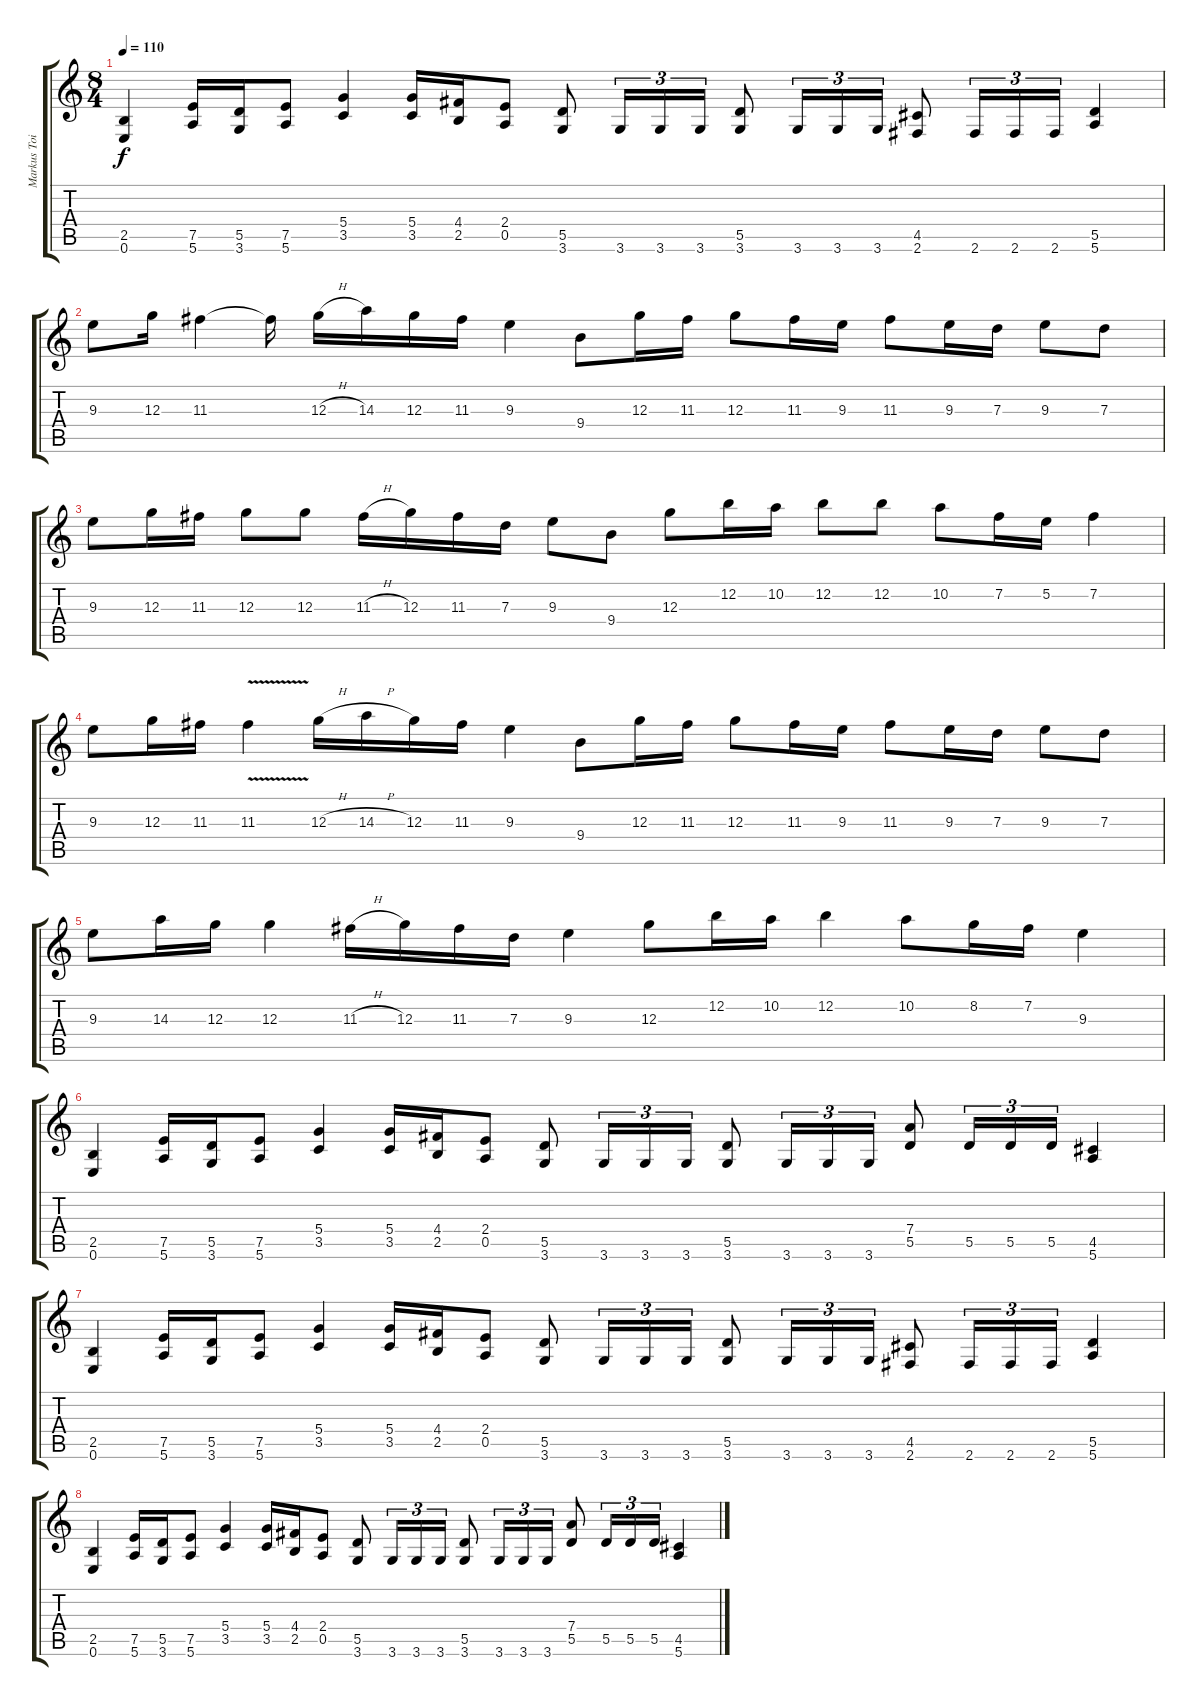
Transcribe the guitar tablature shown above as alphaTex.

\track ("Markus Toivonen" "Markus Toi") {instrument distortionguitar}
\staff {score tabs}
\tuning (E4 B3 G3 D3 A2 E2) {hide}
\ts (8 4)
\tempo 110
\clef g2
\ks c
(2.5 0.6).4{dy f} (7.5 5.6).16 (5.5 3.6).16 (7.5 5.6).8 (5.4 3.5).4 (5.4 3.5).16 (4.4 2.5).16 (2.4 0.5).8 (5.5 3.6).8 3.6.16{tu (3 2)} 3.6.16{tu (3 2)} 3.6.16{tu (3 2)} (5.5 3.6).8 3.6.16{tu (3 2)} 3.6.16{tu (3 2)} 3.6.16{tu (3 2)} (4.5 2.6).8 2.6.16{tu (3 2)} 2.6.16{tu (3 2)} 2.6.16{tu (3 2)} (5.5 5.6).4 |
9.3.8 12.3.16 11.3.4 11.3{t}.16 12.3{h}.16 14.3.16 12.3.16 11.3.16 9.3.4 9.4.8 12.3.16 11.3.16 12.3.8 11.3.16 9.3.16 11.3.8 9.3.16 7.3.16 9.3.8 7.3.8 |
9.3.8 12.3.16 11.3.16 12.3.8 12.3.8 11.3{h}.16 12.3.16 11.3.16 7.3.16 9.3.8 9.4.8 12.3.8 12.2.16 10.2.16 12.2.8 12.2.8 10.2.8 7.2.16 5.2.16 7.2.4 |
9.3.8 12.3.16 11.3.16 11.3{v}.4 12.3{h}.16 14.3{h}.16 12.3.16 11.3.16 9.3.4 9.4.8 12.3.16 11.3.16 12.3.8 11.3.16 9.3.16 11.3.8 9.3.16 7.3.16 9.3.8 7.3.8 |
9.3.8 14.3.16 12.3.16 12.3.4 11.3{h}.16 12.3.16 11.3.16 7.3.16 9.3.4 12.3.8 12.2.16 10.2.16 12.2.4 10.2.8 8.2.16 7.2.16 9.3.4 |
(2.5 0.6).4 (7.5 5.6).16 (5.5 3.6).16 (7.5 5.6).8 (5.4 3.5).4 (5.4 3.5).16 (4.4 2.5).16 (2.4 0.5).8 (5.5 3.6).8 3.6.16{tu (3 2)} 3.6.16{tu (3 2)} 3.6.16{tu (3 2)} (5.5 3.6).8 3.6.16{tu (3 2)} 3.6.16{tu (3 2)} 3.6.16{tu (3 2)} (7.4 5.5).8 5.5.16{tu (3 2)} 5.5.16{tu (3 2)} 5.5.16{tu (3 2)} (4.5 5.6).4 |
(2.5 0.6).4 (7.5 5.6).16 (5.5 3.6).16 (7.5 5.6).8 (5.4 3.5).4 (5.4 3.5).16 (4.4 2.5).16 (2.4 0.5).8 (5.5 3.6).8 3.6.16{tu (3 2)} 3.6.16{tu (3 2)} 3.6.16{tu (3 2)} (5.5 3.6).8 3.6.16{tu (3 2)} 3.6.16{tu (3 2)} 3.6.16{tu (3 2)} (4.5 2.6).8 2.6.16{tu (3 2)} 2.6.16{tu (3 2)} 2.6.16{tu (3 2)} (5.5 5.6).4 |
(2.5 0.6).4 (7.5 5.6).16 (5.5 3.6).16 (7.5 5.6).8 (5.4 3.5).4 (5.4 3.5).16 (4.4 2.5).16 (2.4 0.5).8 (5.5 3.6).8 3.6.16{tu (3 2)} 3.6.16{tu (3 2)} 3.6.16{tu (3 2)} (5.5 3.6).8 3.6.16{tu (3 2)} 3.6.16{tu (3 2)} 3.6.16{tu (3 2)} (7.4 5.5).8 5.5.16{tu (3 2)} 5.5.16{tu (3 2)} 5.5.16{tu (3 2)} (4.5 5.6).4
